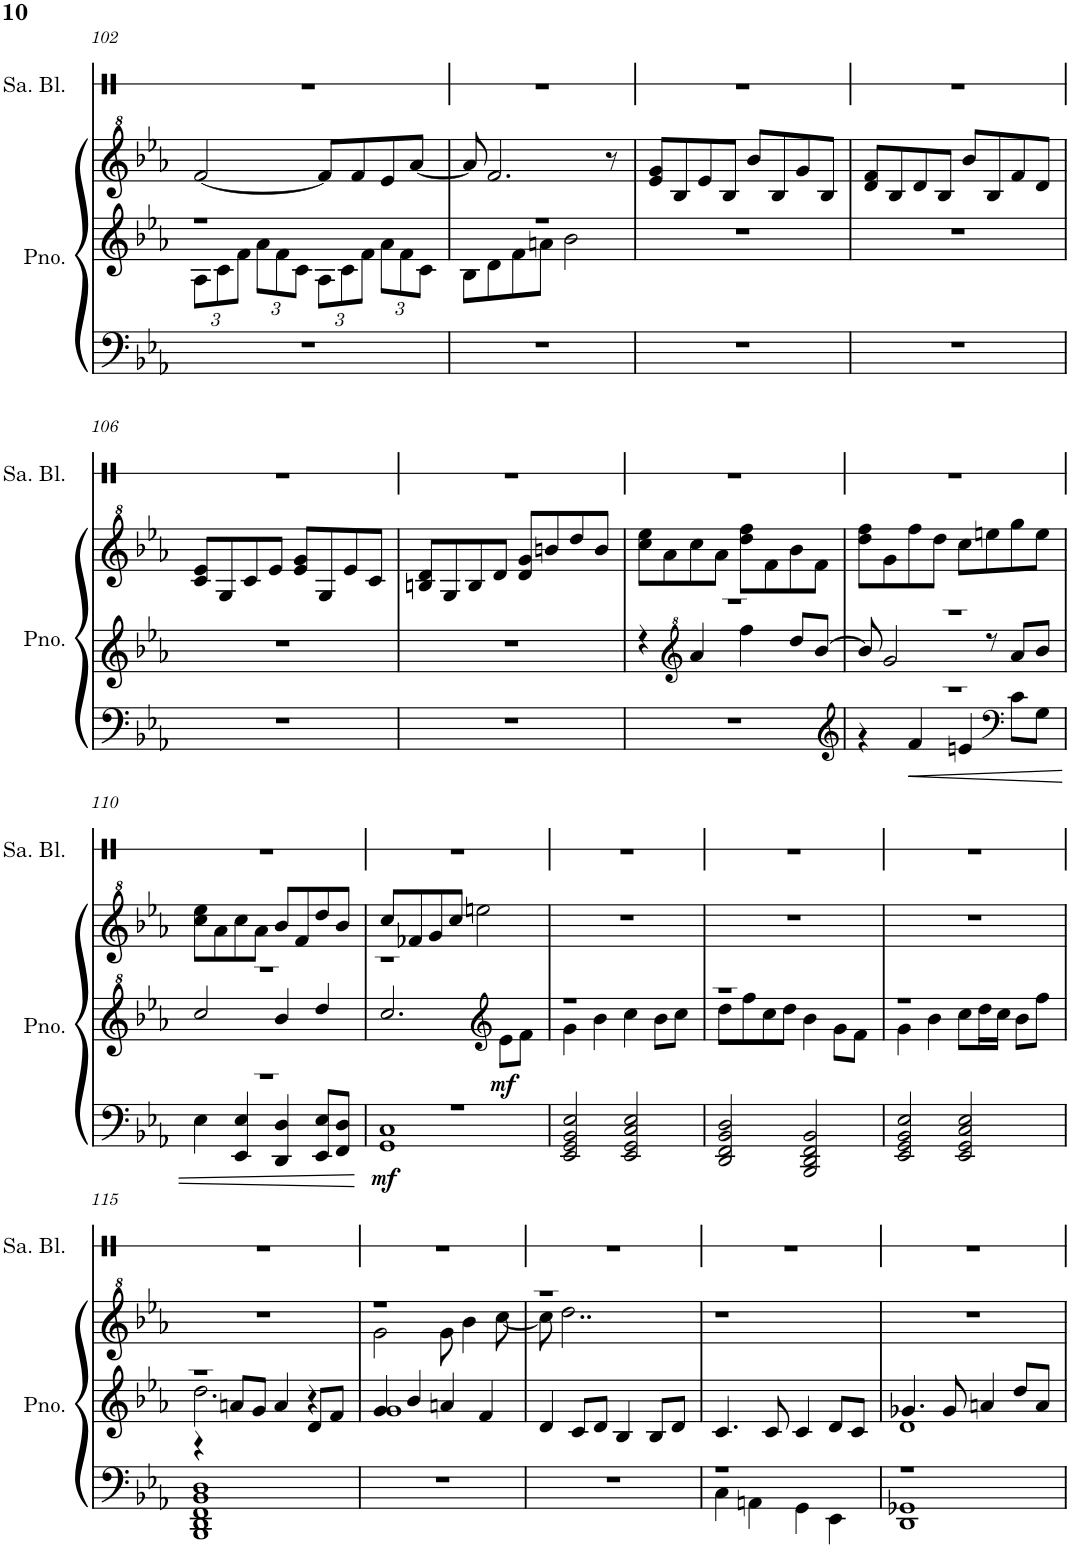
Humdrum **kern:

**kern	**kern	**kern	**dynam	**kern
*part2	*part2	*part2	*part2	*part1
*staff4	*staff3	*staff2	*staff2/3/4	*staff1
*I"钢琴	*	*	*	*I"沙锤块
!!LO:PB:g=z
*clefF4	*clefG2	*clefG^2	*	*clefX
*k[b-e-a-]	*k[b-e-a-]	*k[b-e-a-]	*	*k[]
*M4/4	*M4/4	*M4/4	*	*M4/4
=102	=102	=102	=102	=102
*	*^	*	*	*
*	*	*Xbrackettup	*	*	*
1r	1r	12A-\L	[2ff/	.	1r
.	.	12c\	.	.	.
.	.	12f\J	.	.	.
.	.	12a-\L	.	.	.
.	.	12f\	.	.	.
.	.	12c\J	.	.	.
.	.	12A-\L	8ff/L]	.	.
.	.	12c\	.	.	.
.	.	.	8ff/	.	.
.	.	12f\J	.	.	.
.	.	12a-\L	8ee-/	.	.
.	.	12f\	.	.	.
.	.	.	[8aa-/J	.	.
.	.	12c\J	.	.	.
=103	=103	=103	=103	=103	=103
1r	1r	8B-\L	8aa-/]	.	1r
.	.	8d\	2.ff/	.	.
.	.	8f\	.	.	.
.	.	8an\J	.	.	.
.	.	2b-\	.	.	.
.	.	.	8r	.	.
*	*v	*v	*	*	*
=104	=104	=104	=104	=104
1r	1r	8ee-/ 8gg/L	.	1r
.	.	8b-/	.	.
.	.	8ee-/	.	.
.	.	8b-/J	.	.
.	.	8bb-/L	.	.
.	.	8b-/	.	.
.	.	8gg/	.	.
.	.	8b-/J	.	.
=105	=105	=105	=105	=105
1r	1r	8dd/ 8ff/L	.	1r
.	.	8b-/	.	.
.	.	8dd/	.	.
.	.	8b-/J	.	.
.	.	8bb-/L	.	.
.	.	8b-/	.	.
.	.	8ff/	.	.
.	.	8dd/J	.	.
!!LO:LB:g=z
=106	=106	=106	=106	=106
1r	1r	8cc/ 8ee-/L	.	1r
.	.	8g/	.	.
.	.	8cc/	.	.
.	.	8ee-/J	.	.
.	.	8ee-/ 8gg/L	.	.
.	.	8g/	.	.
.	.	8ee-/	.	.
.	.	8cc/J	.	.
=107	=107	=107	=107	=107
1r	1r	8bn/ 8dd/L	.	1r
.	.	8g/	.	.
.	.	8b/	.	.
.	.	8dd/J	.	.
.	.	8dd/ 8gg/L	.	.
.	.	8bbn/	.	.
.	.	8ddd/	.	.
.	.	8bb/J	.	.
=108	=108	=108	=108	=108
*	*^	*	*	*
1r	1r	4r	8ccc\ 8eee-\L	.	1r
.	.	.	8aa-\	.	.
*	*clefG^2	*	*	*	*
.	.	4aa-/	8ccc\	.	.
.	.	.	8aa-\J	.	.
.	.	4fff\	8ddd\ 8fff\L	.	.
.	.	.	8ff\	.	.
.	.	8ddd/L	8bb-\	.	.
.	.	[8bb-/J	8ff\J	.	.
=109	=109	=109	=109	=109	=109
*clefG2	*	*	*	*	*
*^	*	*	*	*	*
4r	1r	1r	8bb-/]	8ddd\ 8fff\L	.	1r
.	.	.	2gg/	8gg\	.	.
4f/	.	.	.	8fff\	.	.
.	.	.	.	8ddd\J	.	.
4en/	.	.	.	8ccc\L	.	.
.	.	.	8r	8eeen\	.	.
*clefF4	*	*	*	*	*	*
8c\L	.	.	8aa-/L	8ggg\	.	.
8G\J	.	.	8bb-/J	8eee\J	.	.
!!LO:LB:g=z
=110	=110	=110	=110	=110	=110	=110
4E-\	1r	1r	2ccc/	8ccc\ 8eee-\L	.	1r
.	.	.	.	8aa-\	.	.
4EE-/ 4E-/	.	.	.	8ccc\	.	.
.	.	.	.	8aa-\J	.	.
4DD/ 4D/	.	.	4bb-/	8bb-/L	.	.
.	.	.	.	8ff/	.	.
8EE-/ 8E-/L	.	.	4ddd/	8ddd/	.	.
8FF/ 8D/J	.	.	.	8bb-/J	.	.
=111	=111	=111	=111	=111	=111	=111
*	*	*	*^	*	*	*
!	!	!	!	!	!	!LO:DY:b=3	!
1GG 1C	1r	1r	2.ryy	2.ccc/	8ccc/L	mf	1r
.	.	.	.	.	8ff-X/	.	.
.	.	.	.	.	8gg/	.	.
.	.	.	.	.	8ccc/J	.	.
.	.	.	.	.	2eeen\	.	.
*	*	*clefG2	*	*	*	*	*
!	!	!	!	!	!	!LO:DY:b=2	!
.	.	.	8e-\L	4ryy	.	mf	.
.	.	.	8f\J	.	.	.	.
*v	*v	*	*	*	*	*	*
*	*	*v	*v	*	*	*
=112	=112	=112	=112	=112	=112
2EE-/ 2GG/ 2BB-/ 2E-/	1r	4g\	1r	.	1r
.	.	4b-\	.	.	.
2EE-/ 2GG/ 2C/ 2E-/	.	4cc\	.	.	.
.	.	8b-\L	.	.	.
.	.	8cc\J	.	.	.
=113	=113	=113	=113	=113	=113
2DD/ 2FF/ 2BB-/ 2D/	1r	8dd\L	1r	.	1r
.	.	8ff\	.	.	.
.	.	8cc\	.	.	.
.	.	8dd\J	.	.	.
2BBB-/ 2DD/ 2FF/ 2BB-/	.	4b-\	.	.	.
.	.	8g\L	.	.	.
.	.	8f\J	.	.	.
=114	=114	=114	=114	=114	=114
2EE-/ 2GG/ 2BB-/ 2E-/	1r	4g\	1r	.	1r
.	.	4b-\	.	.	.
2EE-/ 2GG/ 2C/ 2E-/	.	8cc\L	.	.	.
.	.	16dd\L	.	.	.
.	.	16cc\JJ	.	.	.
.	.	8b-\L	.	.	.
.	.	8ff\J	.	.	.
!!LO:LB:g=z
=115	=115	=115	=115	=115	=115
*	*	*^	*	*	*
1BBB- 1DD 1FF 1BB- 1D	1r	2.dd\	4r	1r	.	1r
.	.	.	8an/L	.	.	.
.	.	.	8g/J	.	.	.
.	.	.	4a/	.	.	.
.	.	4r	8d/L	.	.	.
.	.	.	8f/J	.	.	.
*	*	*v	*v	*	*	*
=116	=116	=116	=116	=116	=116
*	*	*	*^	*	*
1r	4g/	1g	1r	2gg\	.	1r
.	4b-/	.	.	.	.	.
.	4an/	.	.	8gg\	.	.
.	.	.	.	4bb-\	.	.
.	4f/	.	.	.	.	.
.	.	.	.	[8ccc\	.	.
*	*v	*v	*	*	*	*
=117	=117	=117	=117	=117	=117
1r	4d/	1r	8ccc\]	.	1r
.	.	.	2..ddd\	.	.
.	8c/L	.	.	.	.
.	8d/J	.	.	.	.
.	4B-/	.	.	.	.
.	8B-/L	.	.	.	.
.	8d/J	.	.	.	.
*	*	*v	*v	*	*
=118	=118	=118	=118	=118
*^	*	*	*	*
4C\	1r	4.c/	1r	.	1r
4AAn\	.	.	.	.	.
.	.	8c/	.	.	.
4GG\	.	4c/	.	.	.
4EE-\	.	8d/L	.	.	.
.	.	8c/J	.	.	.
=119	=119	=119	=119	=119	=119
*	*	*^	*	*	*
1DD 1GG-X	1r	1d	4.g-X/	1r	.	1r
.	.	.	8g-/	.	.	.
.	.	.	4an/	.	.	.
.	.	.	8dd/L	.	.	.
.	.	.	8a/J	.	.	.
*v	*v	*	*	*	*	*
*	*v	*v	*	*	*
=	=	=	=	=
*-	*-	*-	*-	*-
